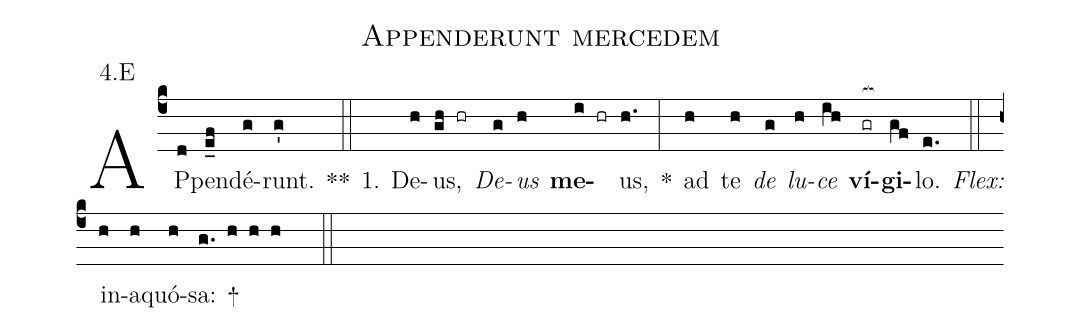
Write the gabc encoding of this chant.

name:Appenderunt mercedem;
office-part:Antiphona;
mode:4;
annotation: 4.E;
%%
(c4) AP(d)pen(e_f)dé(g)runt.(g') **(::)
1. De(h)us,(gh hr) <i>De</i>(g)<i>us</i>(h) <b>me</b>(i hr)us,(h.) *(:) ad(h) te(h) <i>de</i>(g) <i>lu</i>(h)<i>ce</i>(ih) <b>ví</b>(gr[ocb:1{])<b>gi</b>(gf[ocb:0}])lo.(e.) <i>Flex:</i>(::)  in(h)a(h)quó(h)sa: +(g. h h h  ::)
